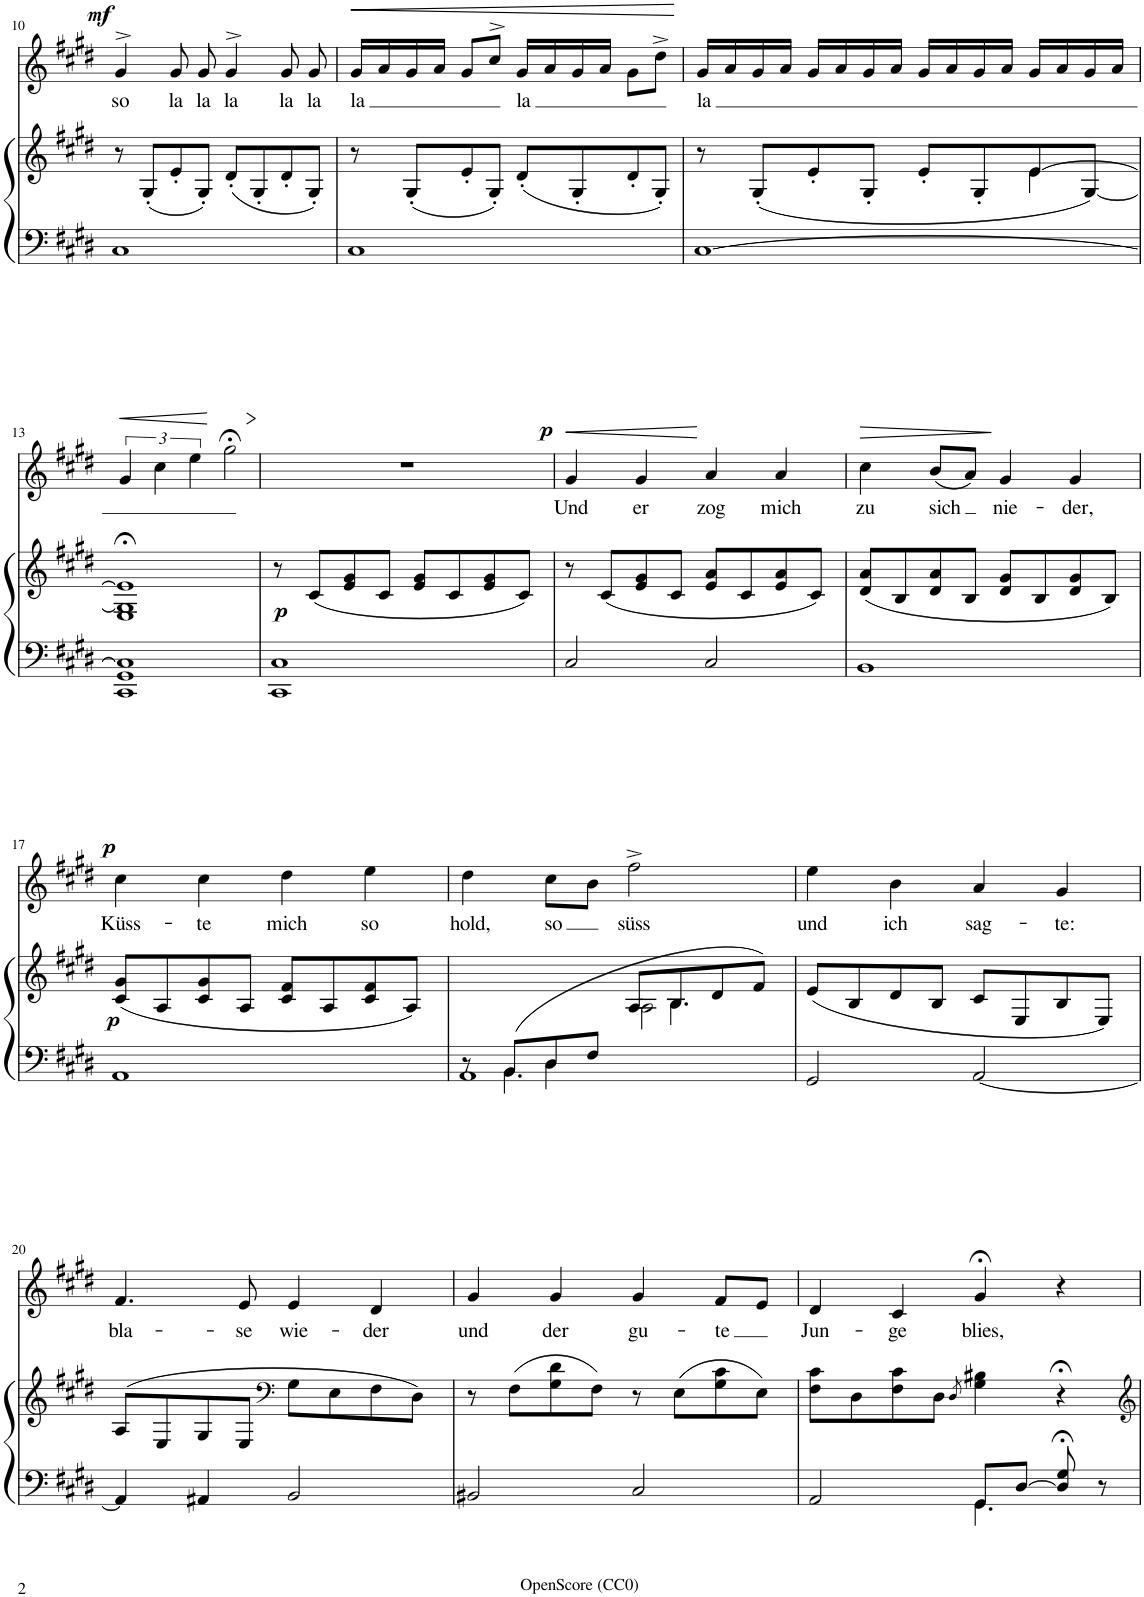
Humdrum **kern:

**kern	**kern	**dynam	**kern	**text	**dynam
*part2	*part2	*part2	*part1	*part1	*part1
*staff3	*staff2	*staff2/3	*staff1	*staff1	*staff1
*I"Piano	*	*	*I"Singstimme Voice	*	*
*I'Pno	*	*	*	*	*
!!LO:PB:g=z
*clefF4	*clefG2	*	*clefG2	*	*
*k[f#c#g#d#]	*k[f#c#g#d#]	*	*k[f#c#g#d#]	*	*
*M4/4	*M4/4	*	*M4/4	*	*
*met(c)	*met(c)	*	*met(c)	*	*
=10	=10	=10	=10	=10	=10
!	!	!	!	!LO:LY:b	!LO:DY:a
1C#	8r	.	4g#^>/	so	mf
.	(8G#'/L	.	.	.	.
!	!	!	!	!LO:LY:b	!
.	8e'/	.	8g#/	la	.
!	!	!	!	!LO:LY:b	!
.	8G#'/J)	.	8g#/	la	.
!	!	!	!	!LO:LY:b	!
.	(8d#'/L	.	4g#^>/	la	.
.	8G#'/	.	.	.	.
!	!	!	!	!LO:LY:b	!
.	8d#'/	.	8g#/	la	.
!	!	!	!	!LO:LY:b	!
.	8G#'/J)	.	8g#/	la	.
=11	=11	=11	=11	=11	=11
!	!	!	!	!LO:LY:b	!LO:HP:b
1C#	8r	.	16g#/LL	la	<
.	.	.	16a/	.	.
.	(8G#'/L	.	16g#/	.	.
.	.	.	16a/JJ	.	.
.	8e'/	.	8g#/L	.	.
.	8G#'/J)	.	8cc#^>/J	.	.
!	!	!	!	!LO:LY:b	!
.	(8d#'/L	.	16g#/LL	la	.
.	.	.	16a/	.	.
.	8G#'/	.	16g#/	.	.
.	.	.	16a/JJ	.	.
.	8d#'/	.	8g#\L	.	.
.	8G#'/J)	.	8dd#^>\J	.	.
.	.	.	.	.	[
=12	=12	=12	=12	=12	=12
*	*^	*	*	*	*
!	!	!	!	!	!LO:LY:b	!
[>1C#	8r	2.ryy	.	16g#/LL	la	.
.	.	.	.	16a/	.	.
.	(<8G#'/L	.	.	16g#/	.	.
.	.	.	.	16a/JJ	.	.
.	8e'/	.	.	16g#/LL	.	.
.	.	.	.	16a/	.	.
.	8G#'/J	.	.	16g#/	.	.
.	.	.	.	16a/JJ	.	.
.	8e'/L	.	.	16g#/LL	.	.
.	.	.	.	16a/	.	.
.	8G#'/	.	.	16g#/	.	.
.	.	.	.	16a/JJ	.	.
.	8e/	[>4e\	.	16g#/LL	.	.
.	.	.	.	16a/	.	.
.	[<8G#/J)	.	.	16g#/	.	.
.	.	.	.	16a/JJ	.	.
*	*v	*v	*	*	*	*
!!LO:LB:g=z
=13	=13	=13	=13	=13	=13
!	!	!	!	!	!LO:HP:b
1CC# 1GG# 1C#]	1E;< 1G#];< 1e];<	.	6g#/	.	<
.	.	.	6cc#\	.	.
.	.	.	6ee\	.	.
!	!	!	!	!	!LO:HP:n=1:b
.	.	.	2gg#;<\	.	[ >
.	.	.	.	.	]
=14	=14	=14	=14	=14	=14
!	!	!LO:DY:b	!	!	!
1CC# 1C#	8r	p	1r	.	.
.	(8c#/L	.	.	.	.
.	8e/ 8g#/	.	.	.	.
.	8c#/J	.	.	.	.
.	8e/ 8g#/L	.	.	.	.
.	8c#/	.	.	.	.
.	8e/ 8g#/	.	.	.	.
.	8c#/J)	.	.	.	.
=15	=15	=15	=15	=15	=15
!	!	!	!	!LO:LY:b	!LO:HP:b
!	!	!	!	!	!LO:DY:n=1:a
2C#/	8r	.	4g#/	Und	< p
.	(8c#/L	.	.	.	.
!	!	!	!	!LO:LY:b	!
.	8e/ 8g#/	.	4g#/	er	.
.	8c#/J	.	.	.	.
!	!	!	!	!LO:LY:b	!
2C#/	8e/ 8a/L	.	4a/	zog	[
.	8c#/	.	.	.	.
!	!	!	!	!LO:LY:b	!
.	8e/ 8a/	.	4a/	mich	.
.	8c#/J)	.	.	.	.
=16	=16	=16	=16	=16	=16
!	!	!	!	!LO:LY:b	!LO:HP:b
1BB	(8d#/ 8a/L	.	4cc#\	zu	>
.	8B/	.	.	.	.
!	!	!	!	!LO:LY:b	!
.	8d#/ 8a/	.	(8b/L	sich	.
.	8B/J	.	8a/J)	.	.
!	!	!	!	!LO:LY:b	!
.	8d#/ 8g#/L	.	4g#/	nie-	]
.	8B/	.	.	.	.
!	!	!	!	!LO:LY:b	!
.	8d#/ 8g#/	.	4g#/	-der,	.
.	8B/J)	.	.	.	.
!!LO:LB:g=z
=17	=17	=17	=17	=17	=17
!	!	!LO:DY:b	!	!LO:LY:b	!LO:DY:a
1AA	(8c#/ 8g#/L	p	4cc#\	Küss-	p
.	8A/	.	.	.	.
!	!	!	!	!LO:LY:b	!
.	8c#/ 8g#/	.	4cc#\	-te	.
.	8A/J	.	.	.	.
!	!	!	!	!LO:LY:b	!
.	8c#/ 8f#/L	.	4dd#\	mich	.
.	8A/	.	.	.	.
!	!	!	!	!LO:LY:b	!
.	8c#/ 8f#/	.	4ee\	so	.
.	8A/J)	.	.	.	.
=18	=18	=18	=18	=18	=18
*^	*^	*	*	*	*
*	*^	*	*^	*	*	*	*
*	*	*^	*	*	*	*	*	*	*
*	*	*	*^	*	*	*	*	*	*	*
!	!	!	!	!	!	!	!	!	!	!LO:LY:b	!
8ryy	8ryy	4ryy	2ryy	1AA	8r	2ryy	8ryy	.	4dd#\	hold,	.
!LO:N:head=solid	!	!	!	!	!	!	!	!	!	!	!
*	*	*	*	*	*	*v	*v	*	*	*	*
(8BB/L	4.BB\	.	.	.	4.ryy	.	.	.	.	.
!	!	!	!	!	!	!	!	!	!LO:LY:b	!
8D#/	.	4D#\	.	.	.	.	.	8cc#\L	so	.
8F#/J	.	.	.	.	.	.	.	8b\J	.	.
!	!	!	!	!	!	!	!	!	!LO:LY:b	!
2ryy	2ryy	2ryy	2ryy	.	8A/L	2A\	.	2ff#^\	süss	.
!	!	!	!	!	!LO:N:head=solid	!	!	!	!	!
*	*	*	*	*	*	*^	*	*	*	*
.	.	.	.	.	8B/	.	4.B\	.	.	.	.
.	.	.	.	.	8d#/	.	.	.	.	.	.
.	.	.	.	.	8f#/J)	.	.	.	.	.	.
*v	*v	*v	*v	*v	*	*	*	*	*	*	*
*	*v	*v	*v	*	*	*	*
=19	=19	=19	=19	=19	=19
!	!	!	!	!LO:LY:b	!
2GG#/	(8e/L	.	4ee\	und	.
.	8B/	.	.	.	.
!	!	!	!	!LO:LY:b	!
.	8d#/	.	4b\	ich	.
.	8B/J	.	.	.	.
!	!	!	!	!LO:LY:b	!
[2AA/	8c#/L	.	4a/	sag-	.
.	8E/	.	.	.	.
!	!	!	!	!LO:LY:b	!
.	8B/	.	4g#/	-te:	.
.	8E/J)	.	.	.	.
!!LO:LB:g=z
=20	=20	=20	=20	=20	=20
!	!	!	!	!LO:LY:b	!
4AA/]	(>8A/L	.	4.f#/	bla-	.
.	8E/	.	.	.	.
4AA#X/	8G#/	.	.	.	.
!	!	!	!	!LO:LY:b	!
.	8E/J	.	8e/	-se	.
*	*clefF4	*	*	*	*
!	!	!	!	!LO:LY:b	!
2BB/	8G#\L	.	4e/	wie-	.
.	8E\	.	.	.	.
!	!	!	!	!LO:LY:b	!
.	8F#\	.	4d#/	-der	.
.	8D#\J)	.	.	.	.
=21	=21	=21	=21	=21	=21
!	!	!	!	!LO:LY:b	!
2BB#X/	8r	.	4g#/	und	.
.	(8F#\L	.	.	.	.
!	!	!	!	!LO:LY:b	!
.	8G#\ 8d#\	.	4g#/	der	.
.	8F#\J)	.	.	.	.
!	!	!	!	!LO:LY:b	!
2C#/	8r	.	4g#/	gu-	.
.	(8E\L	.	.	.	.
!	!	!	!	!LO:LY:b	!
.	8G#\ 8c#\	.	8f#/L	-te	.
.	8E\J)	.	8e/J	.	.
=22	=22	=22	=22	=22	=22
*^	*	*	*	*	*
!	!	!	!	!	!LO:LY:b	!
2AA/	2ryy	8F#\ 8c#\L	.	4d#/	Jun-	.
.	.	8D#\	.	.	.	.
!	!	!	!	!	!LO:LY:b	!
.	.	8F#\ 8c#\	.	4c#/	-ge	.
.	.	8D#\J	.	.	.	.
.	.	8qD#/	.	.	.	.
!LO:N:head=solid	!	!	!	!	!LO:LY:b	!
8GG#/L	4.GG#\	4G#\ 4B#X\	.	4g#;</	blies,	.
[8D#/J	.	.	.	.	.	.
8D#/];< 8G#/;<	.	4r;<	.	4r	.	.
8r	8ryy	.	.	.	.	.
*v	*v	*	*	*	*	*
=	=	=	=	=	=
*-	*-	*-	*-	*-	*-
